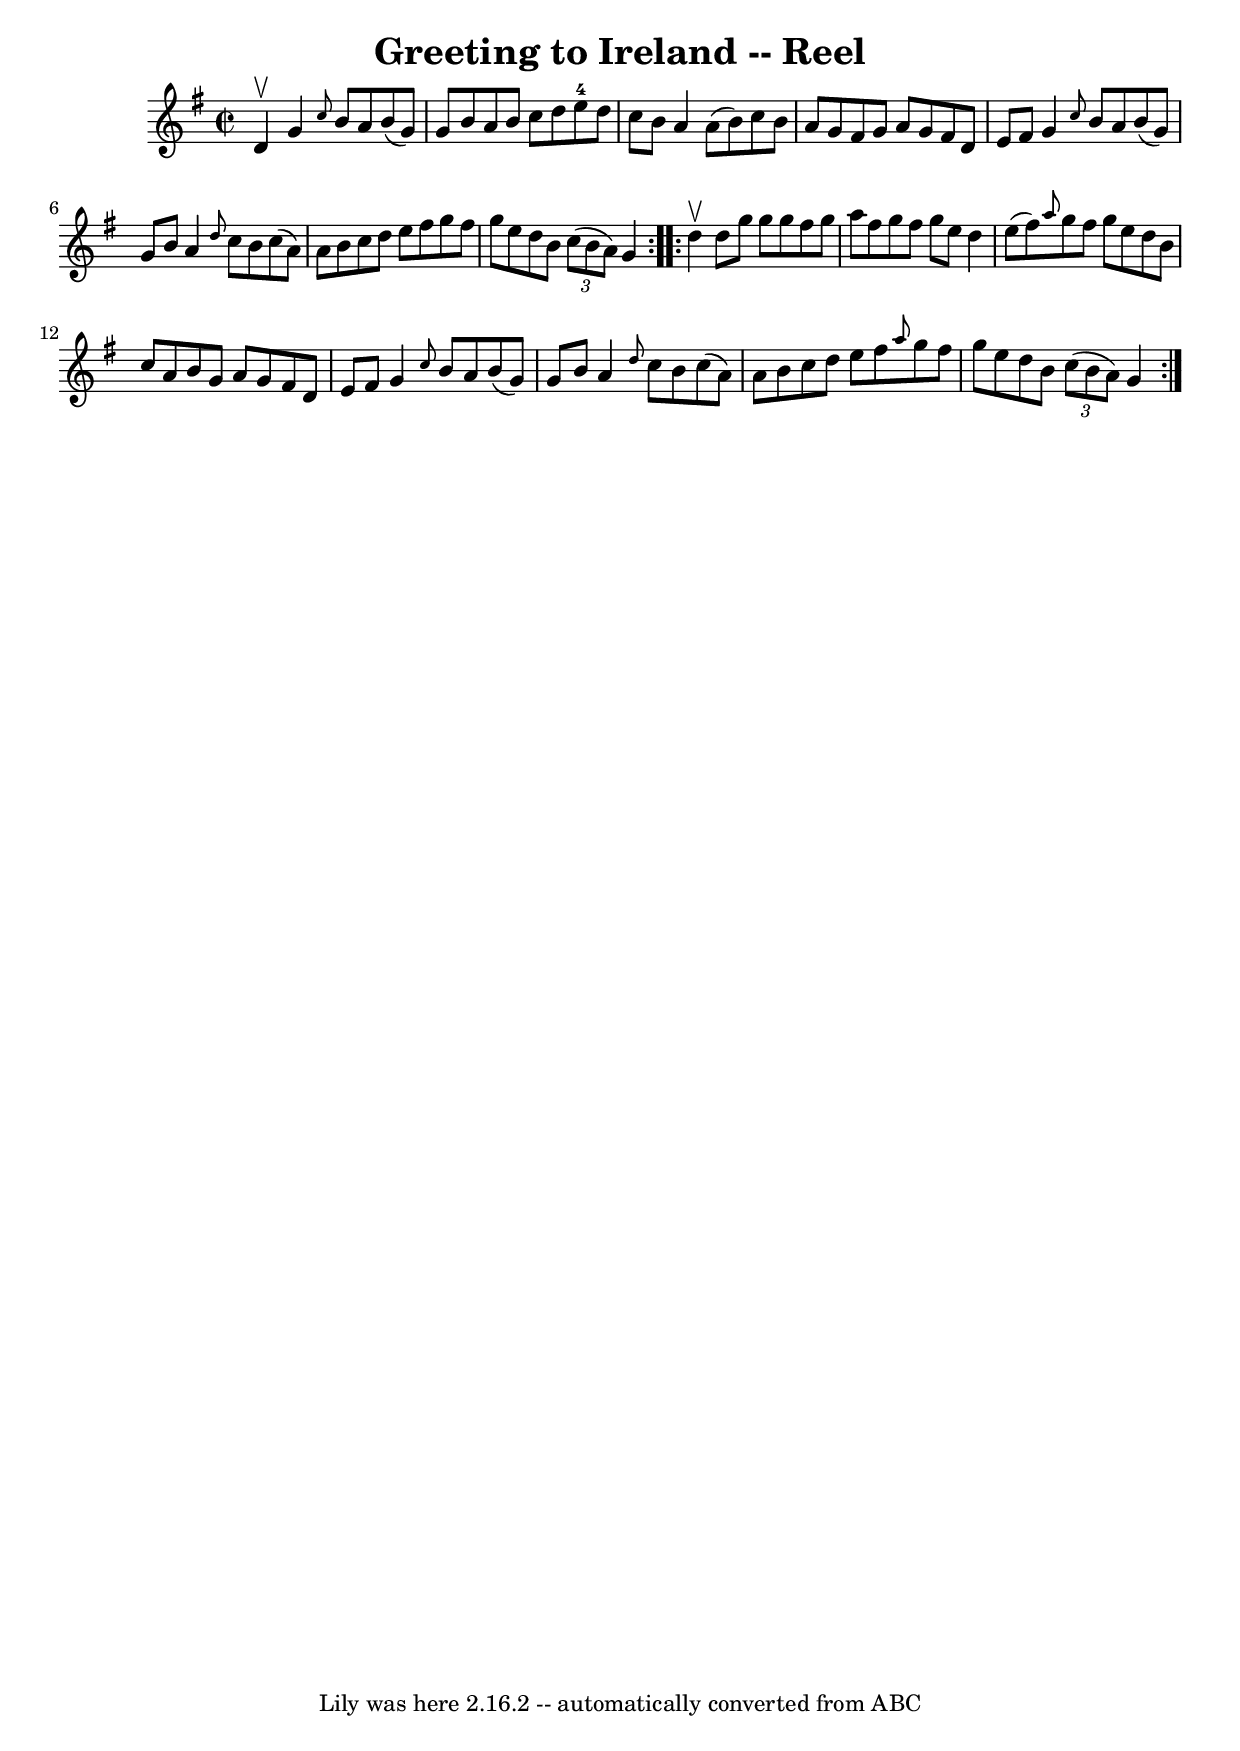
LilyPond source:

\version "2.16.2"
\include "Mammoth.ily"
\header {
  %% book = "Ryan's Mammoth Collection"
  crossRefNumber = "1"
  footnotes = "\\\\322"
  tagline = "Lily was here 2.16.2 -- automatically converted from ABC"
  title = "Greeting to Ireland -- Reel"

}
voicedefault =  {



  \repeat volta 2 {

    \override Staff.TimeSignature #'style = #'C
    \time 2/2 
    \key g \major
 d'4^\upbow |
    g'4  \grace { c''8  
		}   
    b'8 a'8 b'8 (g'8) g'8 b'8    |
    a'8 b'8 c''8    
    d''8 e''8-4 d''8 c''8 b'8    |
    a'4 a'8 (b'8)  
    c''8 b'8 a'8 g'8    |
    fis'8 g'8 a'8 g'8 fis'8    
    d'8 e'8 fis'8    |
    g'4  \grace { c''8  
		} b'8 a'8    
    b'8 (g'8) g'8 b'8    |
    a'4  \grace { d''8  
		} c''8    
    b'8 c''8 (a'8) a'8 b'8    |
    c''8 d''8 e''8    
    fis''8 g''8 fis''8 g''8 e''8    |
    d''8 b'8    
    \times 2/3 { c''8 (b'8 a'8) 
	       } g'4  
  }     
  \repeat volta 2 {
    d''4 
    ^\upbow |
    d''8 g''8 g''8 g''8 fis''8 g''8 a''8    
    fis''8    |
    g''8 fis''8 g''8 e''8 d''4 e''8 (fis''8  
    -)   |
    \grace { a''8  
	   } g''8 fis''8 g''8 e''8 d''8    
    b'8 c''8 a'8    |
    b'8 g'8 a'8 g'8 fis'8 d'8    
    e'8 fis'8    |
    g'4  \grace { c''8  
		} b'8 a'8 b'8 (
    g'8) g'8 b'8    |
    a'4  \grace { d''8  
		} c''8 b'8    
    c''8 (a'8) a'8 b'8    |
    c''8 d''8 e''8 fis''8  
    \grace { a''8  
	   } g''8 fis''8 g''8 e''8    |
    d''8 b'8  
    \times 2/3 { c''8 (b'8 a'8) 
	       } g'4  
  }   

}

\score{
  <<

    \context Staff="default"
    {
      \voicedefault 
      
    }

  >>
  \layout {
    
  }
  \midi {
  }

}
